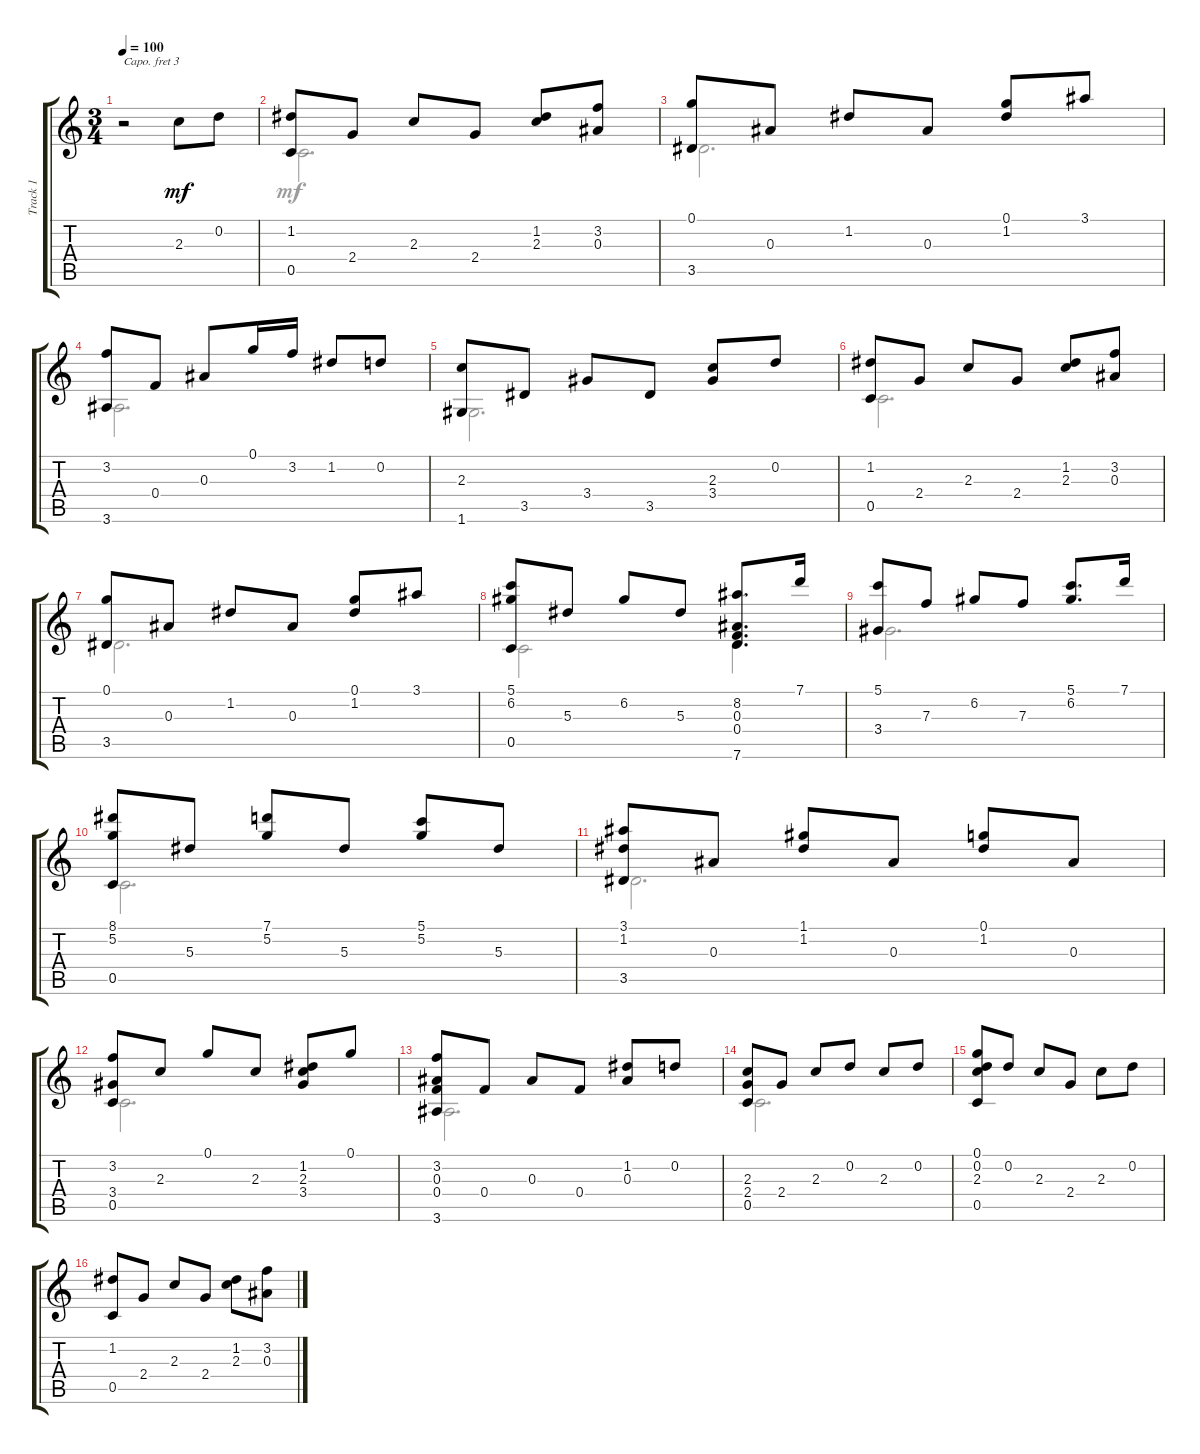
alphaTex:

\track ("Track 1" "Track 1") {instrument acousticguitarsteel}
\staff {score tabs}
\capo 3
\tuning (E4 B3 G3 D3 A2 E2) {hide}
\voice
\ts (3 4)
\tempo 100
\clef g2
\ks c
r.2{dy mf instrument acousticguitarsteel} 2.3.8 0.2.8 |
(1.2 0.5).8 2.4.8 2.3.8 2.4.8 (1.2 2.3).8 (3.2 0.3).8 |
(0.1 3.5).8 0.3.8 1.2.8 0.3.8 (0.1 1.2).8 3.1.8 |
(3.2 3.6).8 0.4.8 0.3.8 0.1.16 3.2.16 1.2.8 0.2.8 |
(2.3 1.6).8 3.5.8 3.4.8 3.5.8 (2.3 3.4).8 0.2.8 |
(1.2 0.5).8 2.4.8 2.3.8 2.4.8 (1.2 2.3).8 (3.2 0.3).8 |
(0.1 3.5).8 0.3.8 1.2.8 0.3.8 (0.1 1.2).8 3.1.8 |
(5.1 6.2 0.5).8 5.3.8 6.2.8 5.3.8 (8.2 0.3 0.4 7.6).8{d} 7.1.16 |
(5.1 3.4).8 7.3.8 6.2.8 7.3.8 (5.1 6.2).8{d} 7.1.16 |
(8.1 5.2 0.5).8 5.3.8 (7.1 5.2).8 5.3.8 (5.1 5.2).8 5.3.8 |
(3.1 1.2 3.5).8 0.3.8 (1.1 1.2).8 0.3.8 (0.1 1.2).8 0.3.8 |
(3.2 3.4 0.5).8 2.3.8 0.1.8 2.3.8 (1.2 2.3 3.4).8 0.1.8 |
(3.2 0.3 0.4 3.6).8 0.4.8 0.3.8 0.4.8 (1.2 0.3).8 0.2.8 |
(2.3 2.4 0.5).8 2.4.8 2.3.8 0.2.8 2.3.8 0.2.8 |
(0.1 0.2 2.3 0.5).8 0.2.8 2.3.8 2.4.8 2.3.8 0.2.8 |
(1.2 0.5).8 2.4.8 2.3.8 2.4.8 (1.2 2.3).8 (3.2 0.3).8
\voice
\clef g2
\ottava regular
\simile none
\ks c
|
0.5.2{d} |
3.5.2{d} |
3.6.2{d} |
1.6.2{d} |
0.5.2{d} |
3.5.2{d} |
0.5.2 7.6.4 |
3.4.2{d} |
0.5.2{d} |
3.5.2{d} |
0.5.2{d} |
3.6.2{d} |
0.5.2{d} |
|
